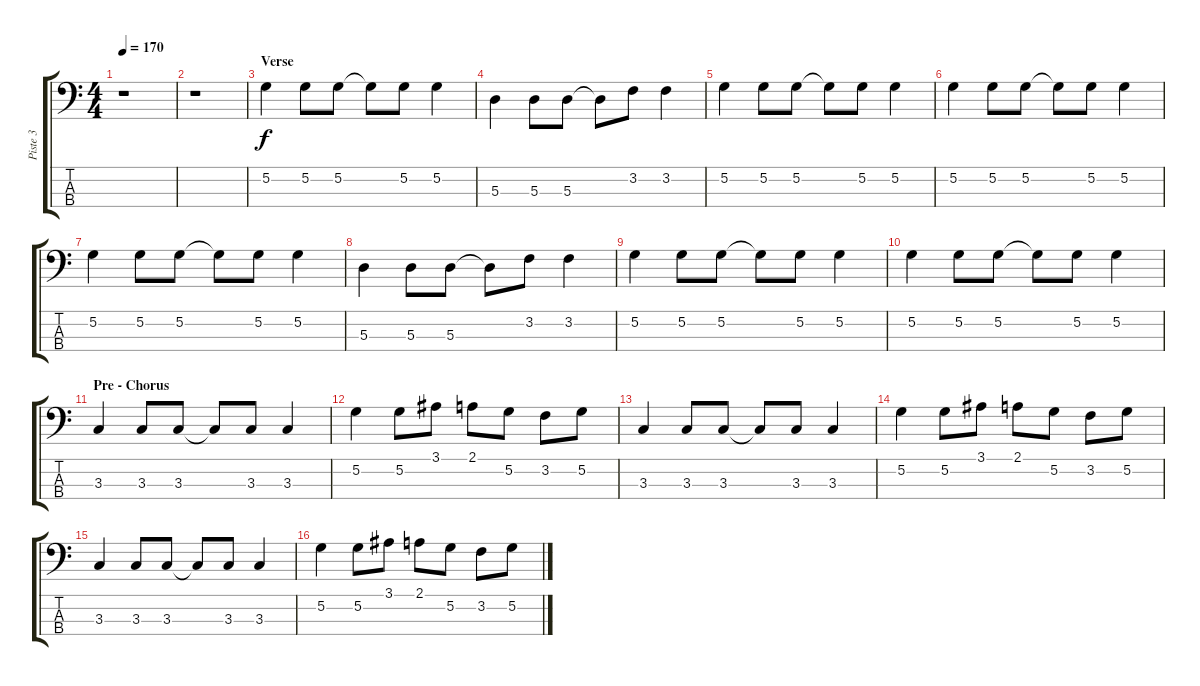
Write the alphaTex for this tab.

\track ("Piste 3" "Piste 3") {instrument electricbassfinger}
\staff {score tabs}
\tuning (G2 D2 A1 E1) {hide}
\ts (4 4)
\tempo 170
\clef f4
\ks c
r.1{dy f instrument electricbassfinger} |
r.1 |
\section ("" "Verse")
5.2.4 5.2.8 5.2.8 5.2{t}.8 5.2.8 5.2.4 |
5.3.4 5.3.8 5.3.8 5.3{t}.8 3.2.8 3.2.4 |
5.2.4 5.2.8 5.2.8 5.2{t}.8 5.2.8 5.2.4 |
5.2.4 5.2.8 5.2.8 5.2{t}.8 5.2.8 5.2.4 |
5.2.4 5.2.8 5.2.8 5.2{t}.8 5.2.8 5.2.4 |
5.3.4 5.3.8 5.3.8 5.3{t}.8 3.2.8 3.2.4 |
5.2.4 5.2.8 5.2.8 5.2{t}.8 5.2.8 5.2.4 |
5.2.4 5.2.8 5.2.8 5.2{t}.8 5.2.8 5.2.4 |
\section ("" "Pre - Chorus")
3.3.4 3.3.8 3.3.8 3.3{t}.8 3.3.8 3.3.4 |
5.2.4 5.2.8 3.1.8 2.1.8 5.2.8 3.2.8 5.2.8 |
3.3.4 3.3.8 3.3.8 3.3{t}.8 3.3.8 3.3.4 |
5.2.4 5.2.8 3.1.8 2.1.8 5.2.8 3.2.8 5.2.8 |
3.3.4 3.3.8 3.3.8 3.3{t}.8 3.3.8 3.3.4 |
5.2.4 5.2.8 3.1.8 2.1.8 5.2.8 3.2.8 5.2.8
